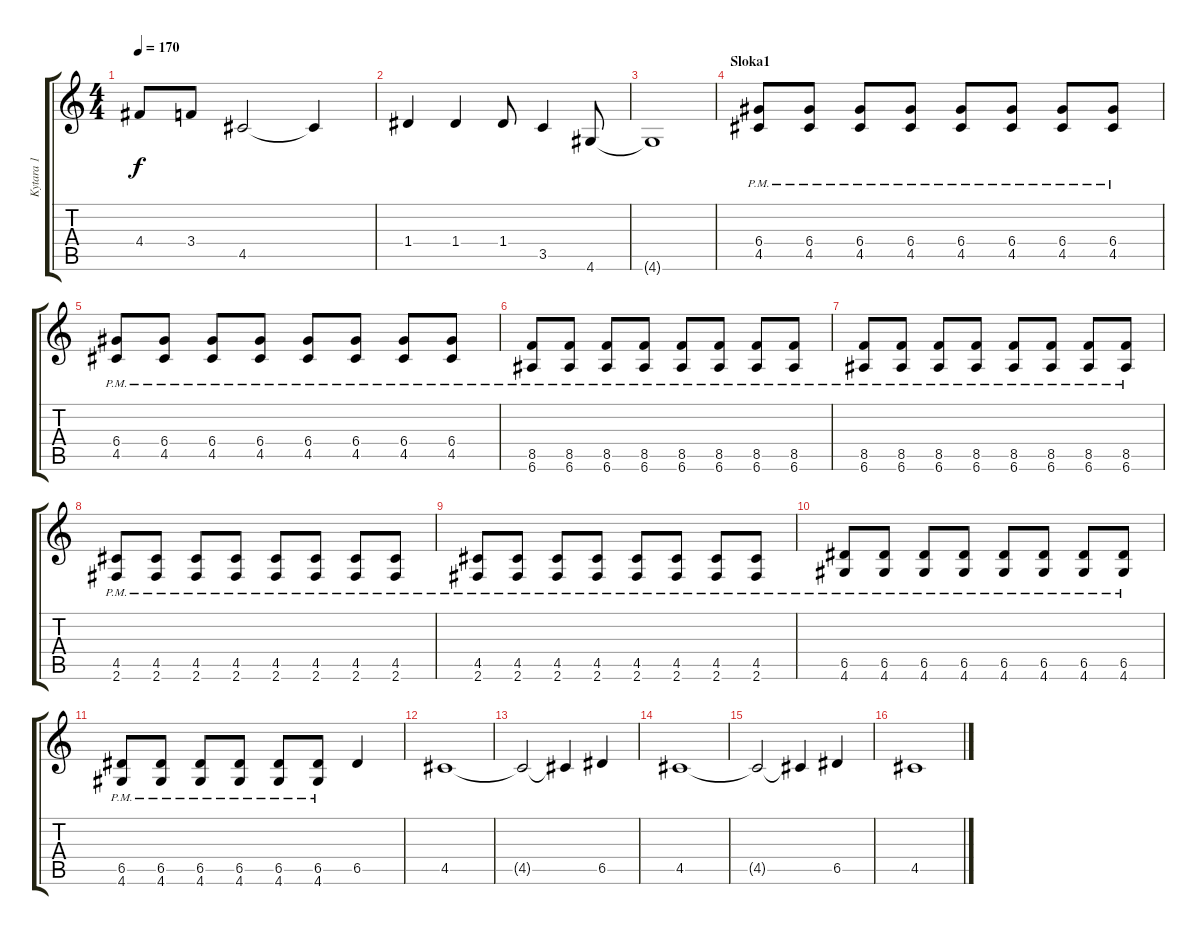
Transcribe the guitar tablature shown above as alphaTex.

\track ("Kytara 1" "Kytara 1") {instrument distortionguitar}
\staff {score tabs}
\tuning (E4 B3 G3 D3 A2 E2) {hide}
\ts (4 4)
\tempo 170
\clef g2
\ks c
4.4{t}.8{dy f} 3.4.8 4.5.2 4.5{t}.4 |
1.4.4 1.4.4 1.4.8 3.5.4 4.6.8 |
4.6{t}.1 |
\section ("" "Sloka1")
(6.4{pm} 4.5{pm}).8 (6.4{pm} 4.5{pm}).8 (6.4{pm} 4.5{pm}).8 (6.4{pm} 4.5{pm}).8 (6.4{pm} 4.5{pm}).8 (6.4{pm} 4.5{pm}).8 (6.4{pm} 4.5{pm}).8 (6.4{pm} 4.5{pm}).8 |
(6.4{pm} 4.5{pm}).8 (6.4{pm} 4.5{pm}).8 (6.4{pm} 4.5{pm}).8 (6.4{pm} 4.5{pm}).8 (6.4{pm} 4.5{pm}).8 (6.4{pm} 4.5{pm}).8 (6.4{pm} 4.5{pm}).8 (6.4{pm} 4.5{pm}).8 |
(8.5{pm} 6.6{pm}).8 (8.5{pm} 6.6{pm}).8 (8.5{pm} 6.6{pm}).8 (8.5{pm} 6.6{pm}).8 (8.5{pm} 6.6{pm}).8 (8.5{pm} 6.6{pm}).8 (8.5{pm} 6.6{pm}).8 (8.5{pm} 6.6{pm}).8 |
(8.5{pm} 6.6{pm}).8 (8.5{pm} 6.6{pm}).8 (8.5{pm} 6.6{pm}).8 (8.5{pm} 6.6{pm}).8 (8.5{pm} 6.6{pm}).8 (8.5{pm} 6.6{pm}).8 (8.5{pm} 6.6{pm}).8 (8.5{pm} 6.6{pm}).8 |
(4.5{pm} 2.6{pm}).8 (4.5{pm} 2.6{pm}).8 (4.5{pm} 2.6{pm}).8 (4.5{pm} 2.6{pm}).8 (4.5{pm} 2.6{pm}).8 (4.5{pm} 2.6{pm}).8 (4.5{pm} 2.6{pm}).8 (4.5{pm} 2.6{pm}).8 |
(4.5{pm} 2.6{pm}).8 (4.5{pm} 2.6{pm}).8 (4.5{pm} 2.6{pm}).8 (4.5{pm} 2.6{pm}).8 (4.5{pm} 2.6{pm}).8 (4.5{pm} 2.6{pm}).8 (4.5{pm} 2.6{pm}).8 (4.5{pm} 2.6{pm}).8 |
(6.5{pm} 4.6{pm}).8 (6.5{pm} 4.6{pm}).8 (6.5{pm} 4.6{pm}).8 (6.5{pm} 4.6{pm}).8 (6.5{pm} 4.6{pm}).8 (6.5{pm} 4.6{pm}).8 (6.5{pm} 4.6{pm}).8 (6.5{pm} 4.6{pm}).8 |
(6.5{pm} 4.6{pm}).8 (6.5{pm} 4.6{pm}).8 (6.5{pm} 4.6{pm}).8 (6.5{pm} 4.6{pm}).8 (6.5{pm} 4.6{pm}).8 (6.5{pm} 4.6{pm}).8 6.5.4 |
4.5.1 |
4.5{t}.2 4.5{t}.4 6.5.4 |
4.5.1 |
4.5{t}.2 4.5{t}.4 6.5.4 |
4.5.1
